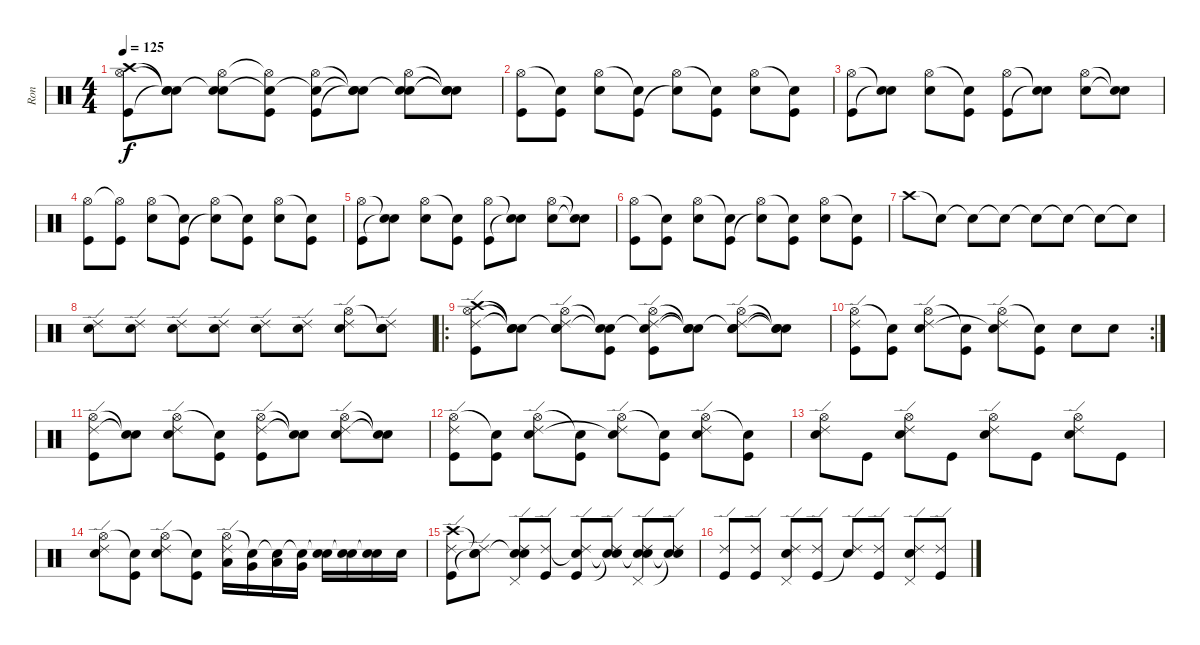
\track ("Ron" "Ron") {instrument percussion}
\staff {score}
\articulation defaults
\ts (4 4)
\tempo 125
\clef neutral
\ks c
("Crash high (hit)" "Hi-Hat (open)" "Kick (hit)").8{dy f} ("Snare (hit)"{t} "Snare (hit)"{t} "Snare (hit)"{t}).8 ("Snare (hit)"{t} "Hi-Hat (open)" "Electric Snare (hit)").8 ("Snare (hit)"{t} "Hi-Hat (open)"{t} "Kick (hit)").8 ("Snare (hit)"{t} "Hi-Hat (open)" "Kick (hit)").8 ("Snare (hit)"{t} "Snare (hit)"{t} "Snare (hit)"{t}).8 ("Snare (hit)"{t} "Hi-Hat (open)" "Electric Snare (hit)").8 ("Snare (hit)"{t} "Snare (hit)"{t} "Snare (hit)"{t}).8 |
("Hi-Hat (open)" "Kick (hit)").8 ("Snare (hit)"{t} "Kick (hit)").8 ("Hi-Hat (open)" "Electric Snare (hit)").8 ("Snare (hit)"{t} "Kick (hit)").8 ("Hi-Hat (open)" "Snare (hit)"{t}).8 ("Snare (hit)"{t} "Kick (hit)").8 ("Hi-Hat (open)" "Electric Snare (hit)").8 ("Snare (hit)"{t} "Kick (hit)").8 |
("Hi-Hat (open)" "Kick (hit)").8 ("Snare (hit)"{t} "Snare (hit)"{t}).8 ("Hi-Hat (open)" "Electric Snare (hit)").8 ("Snare (hit)"{t} "Kick (hit)").8 ("Hi-Hat (open)" "Kick (hit)").8 ("Snare (hit)"{t} "Snare (hit)"{t}).8 ("Hi-Hat (open)" "Electric Snare (hit)").8 ("Snare (hit)"{t} "Snare (hit)"{t}).8 |
("Hi-Hat (open)" "Kick (hit)").8 ("Hi-Hat (open)"{t} "Kick (hit)").8 ("Hi-Hat (open)" "Electric Snare (hit)").8 ("Snare (hit)"{t} "Kick (hit)").8 ("Hi-Hat (open)" "Snare (hit)"{t}).8 ("Snare (hit)"{t} "Kick (hit)").8 ("Hi-Hat (open)" "Electric Snare (hit)").8 ("Snare (hit)"{t} "Kick (hit)").8 |
("Hi-Hat (open)" "Kick (hit)").8 ("Snare (hit)"{t} "Snare (hit)"{t}).8 ("Hi-Hat (open)" "Electric Snare (hit)").8 ("Snare (hit)"{t} "Kick (hit)").8 ("Hi-Hat (open)" "Kick (hit)").8 ("Snare (hit)"{t} "Snare (hit)"{t}).8 ("Hi-Hat (open)" "Electric Snare (hit)").8 ("Snare (hit)"{t} "Snare (hit)"{t}).8 |
("Hi-Hat (open)" "Kick (hit)").8 ("Snare (hit)"{t} "Kick (hit)").8 ("Hi-Hat (open)" "Electric Snare (hit)").8 ("Snare (hit)"{t} "Kick (hit)").8 ("Hi-Hat (open)" "Snare (hit)"{t}).8 ("Snare (hit)"{t} "Kick (hit)").8 ("Hi-Hat (open)" "Electric Snare (hit)").8 ("Snare (hit)"{t} "Kick (hit)").8 |
"Crash high (hit)".8 "Snare (hit)"{t}.8 "Snare (hit)"{t}.8 "Snare (hit)"{t}.8 "Snare (hit)"{t}.8 "Snare (hit)"{t}.8 "Snare (hit)"{t}.8 "Snare (hit)"{t}.8 |
("Ride (edge) 2" "Electric Snare (hit)").8{volume 8} ("Ride (edge) 2" "Electric Snare (hit)").8{volume 9} ("Ride (edge) 2" "Electric Snare (hit)").8{volume 10} ("Ride (edge) 2" "Electric Snare (hit)").8{volume 11} ("Ride (edge) 2" "Electric Snare (hit)").8{volume 12} ("Ride (edge) 2" "Electric Snare (hit)").8{volume 13} ("Hi-Hat (open)" "Ride (edge) 2" "Electric Snare (hit)").8{volume 14} ("Snare (hit)"{t} "Ride (edge) 2" "Electric Snare (hit)").8 |
\ro
("Crash high (hit)" "Hi-Hat (open)" "Ride (edge) 2" "Kick (hit)").8 ("Snare (hit)"{t} "Snare (hit)"{t} "Snare (hit)"{t}).8 ("Snare (hit)"{t} "Hi-Hat (open)" "Ride (edge) 2" "Electric Snare (hit)").8 ("Snare (hit)"{t} "Snare (hit)"{t} "Kick (hit)").8 ("Snare (hit)"{t} "Hi-Hat (open)" "Ride (edge) 2" "Kick (hit)").8 ("Snare (hit)"{t} "Snare (hit)"{t} "Snare (hit)"{t}).8 ("Snare (hit)"{t} "Hi-Hat (open)" "Ride (edge) 2" "Electric Snare (hit)").8 ("Snare (hit)"{t} "Snare (hit)"{t} "Snare (hit)"{t}).8 |
\rc 2
("Hi-Hat (open)" "Ride (edge) 2" "Kick (hit)").8 ("Snare (hit)"{t} "Kick (hit)").8 ("Hi-Hat (open)" "Ride (edge) 2" "Electric Snare (hit)").8 ("Snare (hit)"{t} "Kick (hit)").8 ("Hi-Hat (open)" "Ride (edge) 2" "Snare (hit)"{t}).8 ("Snare (hit)"{t} "Kick (hit)").8 "Electric Snare (hit)".8 "Electric Snare (hit)".8 |
("Hi-Hat (open)" "Ride (edge) 2" "Kick (hit)").8 ("Snare (hit)"{t} "Snare (hit)"{t}).8 ("Hi-Hat (open)" "Ride (edge) 2" "Electric Snare (hit)").8 ("Snare (hit)"{t} "Kick (hit)").8 ("Hi-Hat (open)" "Ride (edge) 2" "Kick (hit)").8 ("Snare (hit)"{t} "Snare (hit)"{t}).8 ("Hi-Hat (open)" "Ride (edge) 2" "Electric Snare (hit)").8 ("Snare (hit)"{t} "Snare (hit)"{t}).8 |
("Hi-Hat (open)" "Ride (edge) 2" "Kick (hit)").8 ("Snare (hit)"{t} "Kick (hit)").8 ("Hi-Hat (open)" "Ride (edge) 2" "Electric Snare (hit)").8 ("Snare (hit)"{t} "Kick (hit)").8 ("Hi-Hat (open)" "Ride (edge) 2" "Snare (hit)"{t}).8 ("Snare (hit)"{t} "Kick (hit)").8 ("Hi-Hat (open)" "Ride (edge) 2" "Electric Snare (hit)").8 ("Snare (hit)"{t} "Kick (hit)").8 |
("Hi-Hat (open)" "Ride (edge) 2" "Electric Snare (hit)").8 "Kick (hit)".8 ("Hi-Hat (open)" "Ride (edge) 2" "Electric Snare (hit)").8 "Kick (hit)".8 ("Hi-Hat (open)" "Ride (edge) 2" "Electric Snare (hit)").8 "Kick (hit)".8 ("Hi-Hat (open)" "Ride (edge) 2" "Electric Snare (hit)").8 "Kick (hit)".8 |
("Hi-Hat (open)" "Ride (edge) 2" "Electric Snare (hit)").8 ("Snare (hit)"{t} "Kick (hit)").8 ("Hi-Hat (open)" "Ride (edge) 2" "Electric Snare (hit)").8 ("Snare (hit)"{t} "Kick (hit)").8 ("Hi-Hat (open)" "Ride (edge) 2" "Low Tom (hit)").16 ("Snare (hit)"{t} "Very Low Tom (hit)").16 ("Snare (hit)"{t} "Low Floor Tom (hit)").16 ("Snare (hit)"{t} "Very Low Tom (hit)").16 ("Snare (hit)"{t} "Electric Snare (hit)").16 ("Snare (hit)"{t} "Electric Snare (hit)").16 ("Snare (hit)"{t} "Electric Snare (hit)").16 "Electric Snare (hit)".16 |
("Crash high (hit)" "Ride (edge) 2" "Kick (hit)").8 ("Snare (hit)"{t} "Ride (edge) 2" "Snare (hit)"{t}).8 ("Snare (hit)"{t} "Ride (edge) 2" "Pedal Hi-Hat (hit)" "Electric Snare (hit)").8 ("Ride (edge) 2" "Kick (hit)").8 ("Snare (hit)"{t} "Ride (edge) 2" "Kick (hit)").8 ("Snare (hit)"{t} "Ride (edge) 2" "Snare (hit)"{t}).8 ("Snare (hit)"{t} "Ride (edge) 2" "Pedal Hi-Hat (hit)" "Electric Snare (hit)").8 ("Snare (hit)"{t} "Ride (edge) 2" "Snare (hit)"{t}).8 |
("Ride (edge) 2" "Kick (hit)").8 ("Ride (edge) 2" "Kick (hit)").8 ("Ride (edge) 2" "Pedal Hi-Hat (hit)" "Electric Snare (hit)").8 ("Ride (edge) 2" "Kick (hit)").8 ("Ride (edge) 2" "Snare (hit)"{t}).8 ("Ride (edge) 2" "Kick (hit)").8 ("Ride (edge) 2" "Pedal Hi-Hat (hit)" "Electric Snare (hit)").8 ("Ride (edge) 2" "Kick (hit)").8
